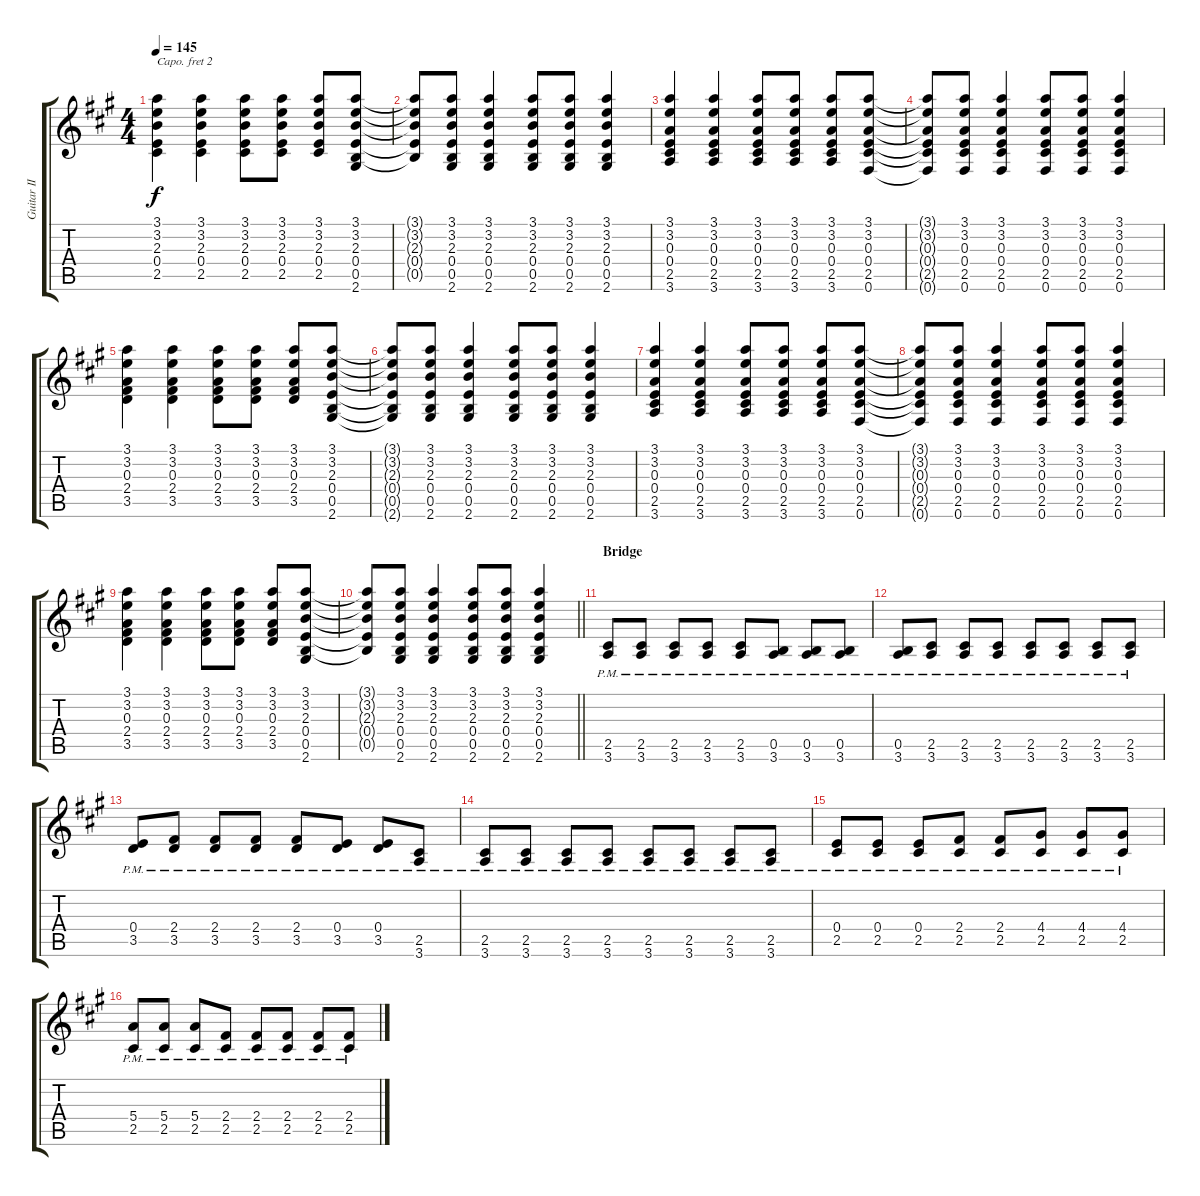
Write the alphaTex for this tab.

\track ("Guitar II" "Guitar II") {instrument acousticguitarnylon}
\staff {score tabs}
\capo 2
\tuning (E4 B3 G3 D3 A2 E2) {hide}
\ts (4 4)
\tempo 145
\clef g2
\ks a
(3.1 3.2 2.3 0.4 2.5).4{dy f} (3.1 3.2 2.3 0.4 2.5).4 (3.1 3.2 2.3 0.4 2.5).8 (3.1 3.2 2.3 0.4 2.5).8 (3.1 3.2 2.3 0.4 2.5).8 (3.1 3.2 2.3 0.4 0.5 2.6).8 |
(3.1{t} 3.2{t} 2.3{t} 0.4{t} 0.5{t}).8 (3.1 3.2 2.3 0.4 0.5 2.6).8 (3.1 3.2 2.3 0.4 0.5 2.6).4 (3.1 3.2 2.3 0.4 0.5 2.6).8 (3.1 3.2 2.3 0.4 0.5 2.6).8 (3.1 3.2 2.3 0.4 0.5 2.6).4 |
(3.1 3.2 0.3 0.4 2.5 3.6).4 (3.1 3.2 0.3 0.4 2.5 3.6).4 (3.1 3.2 0.3 0.4 2.5 3.6).8 (3.1 3.2 0.3 0.4 2.5 3.6).8 (3.1 3.2 0.3 0.4 2.5 3.6).8 (3.1 3.2 0.3 0.4 2.5 0.6).8 |
(3.1{t} 3.2{t} 0.3{t} 0.4{t} 2.5{t} 0.6{t}).8 (3.1 3.2 0.3 0.4 2.5 0.6).8 (3.1 3.2 0.3 0.4 2.5 0.6).4 (3.1 3.2 0.3 0.4 2.5 0.6).8 (3.1 3.2 0.3 0.4 2.5 0.6).8 (3.1 3.2 0.3 0.4 2.5 0.6).4 |
(3.1 3.2 0.3 2.4 3.5).4 (3.1 3.2 0.3 2.4 3.5).4 (3.1 3.2 0.3 2.4 3.5).8 (3.1 3.2 0.3 2.4 3.5).8 (3.1 3.2 0.3 2.4 3.5).8 (3.1 3.2 2.3 0.4 0.5 2.6).8 |
(3.1{t} 3.2{t} 2.3{t} 0.4{t} 0.5{t} 2.6{t}).8 (3.1 3.2 2.3 0.4 0.5 2.6).8 (3.1 3.2 2.3 0.4 0.5 2.6).4 (3.1 3.2 2.3 0.4 0.5 2.6).8 (3.1 3.2 2.3 0.4 0.5 2.6).8 (3.1 3.2 2.3 0.4 0.5 2.6).4 |
(3.1 3.2 0.3 0.4 2.5 3.6).4 (3.1 3.2 0.3 0.4 2.5 3.6).4 (3.1 3.2 0.3 0.4 2.5 3.6).8 (3.1 3.2 0.3 0.4 2.5 3.6).8 (3.1 3.2 0.3 0.4 2.5 3.6).8 (3.1 3.2 0.3 0.4 2.5 0.6).8 |
(3.1{t} 3.2{t} 0.3{t} 0.4{t} 2.5{t} 0.6{t}).8 (3.1 3.2 0.3 0.4 2.5 0.6).8 (3.1 3.2 0.3 0.4 2.5 0.6).4 (3.1 3.2 0.3 0.4 2.5 0.6).8 (3.1 3.2 0.3 0.4 2.5 0.6).8 (3.1 3.2 0.3 0.4 2.5 0.6).4 |
(3.1 3.2 0.3 2.4 3.5).4 (3.1 3.2 0.3 2.4 3.5).4 (3.1 3.2 0.3 2.4 3.5).8 (3.1 3.2 0.3 2.4 3.5).8 (3.1 3.2 0.3 2.4 3.5).8 (3.1 3.2 2.3 0.4 0.5 2.6).8 |
\barLineRight lightlight
(3.1{t} 3.2{t} 2.3{t} 0.4{t} 0.5{t}).8 (3.1 3.2 2.3 0.4 0.5 2.6).8 (3.1 3.2 2.3 0.4 0.5 2.6).4 (3.1 3.2 2.3 0.4 0.5 2.6).8 (3.1 3.2 2.3 0.4 0.5 2.6).8 (3.1 3.2 2.3 0.4 0.5 2.6).4 |
\section ("" "Bridge")
(2.5{pm} 3.6{pm}).8 (2.5{pm} 3.6{pm}).8 (2.5{pm} 3.6{pm}).8 (2.5{pm} 3.6{pm}).8 (2.5{pm} 3.6{pm}).8 (0.5{pm} 3.6{pm}).8 (0.5{pm} 3.6{pm}).8 (0.5{pm} 3.6{pm}).8 |
(0.5{pm} 3.6{pm}).8 (2.5{pm} 3.6{pm}).8 (2.5{pm} 3.6{pm}).8 (2.5{pm} 3.6{pm}).8 (2.5{pm} 3.6{pm}).8 (2.5{pm} 3.6{pm}).8 (2.5{pm} 3.6{pm}).8 (2.5{pm} 3.6{pm}).8 |
(0.4{pm} 3.5{pm}).8 (2.4{pm} 3.5{pm}).8 (2.4{pm} 3.5{pm}).8 (2.4{pm} 3.5{pm}).8 (2.4{pm} 3.5{pm}).8 (0.4{pm} 3.5{pm}).8 (0.4{pm} 3.5{pm}).8 (2.5{pm} 3.6{pm}).8 |
(2.5{pm} 3.6{pm}).8 (2.5{pm} 3.6{pm}).8 (2.5{pm} 3.6{pm}).8 (2.5{pm} 3.6{pm}).8 (2.5{pm} 3.6{pm}).8 (2.5{pm} 3.6{pm}).8 (2.5{pm} 3.6{pm}).8 (2.5{pm} 3.6{pm}).8 |
(0.4{pm} 2.5{pm}).8 (0.4{pm} 2.5{pm}).8 (0.4{pm} 2.5{pm}).8 (2.4{pm} 2.5{pm}).8 (2.4{pm} 2.5{pm}).8 (4.4{pm} 2.5{pm}).8 (4.4{pm} 2.5{pm}).8 (4.4{pm} 2.5{pm}).8 |
(5.4{pm} 2.5{pm}).8 (5.4{pm} 2.5{pm}).8 (5.4{pm} 2.5{pm}).8 (2.4{pm} 2.5{pm}).8 (2.4{pm} 2.5{pm}).8 (2.4{pm} 2.5{pm}).8 (2.4{pm} 2.5{pm}).8 (2.4{pm} 2.5{pm}).8
